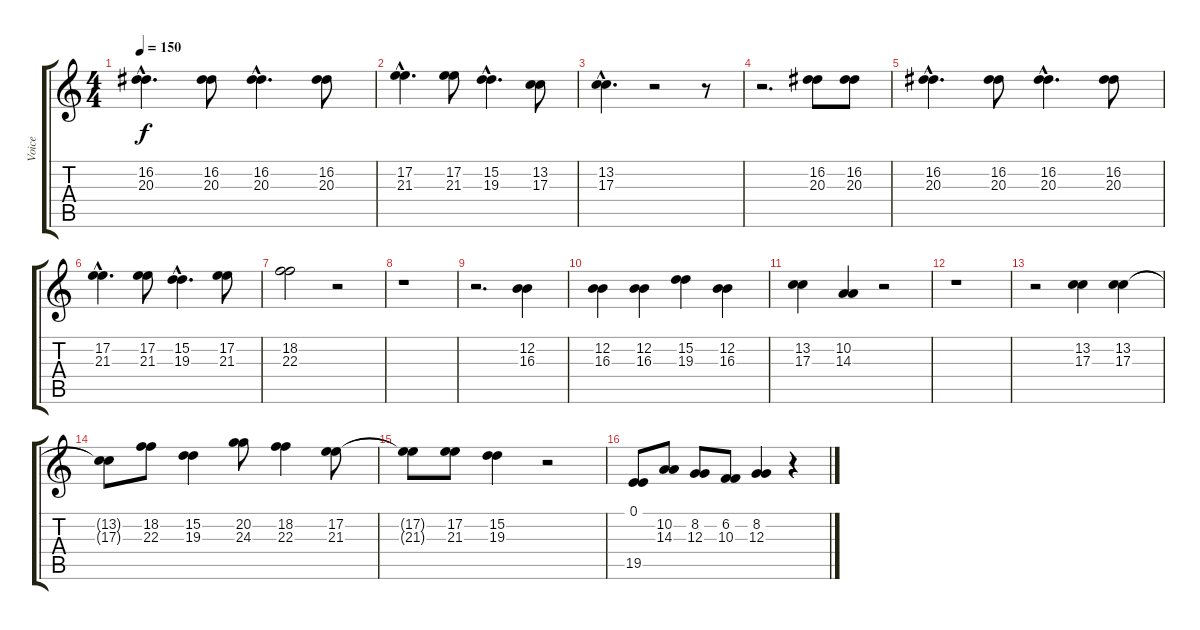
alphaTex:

\track ("Voice" "Voice") {instrument synthbrass1}
\staff {score tabs}
\tuning (E4 B3 G3 D3 A2 E2) {hide}
\ts (4 4)
\tempo 150
\clef g2
\ks c
(16.2{hac} 20.3{hac}).4{d dy f} (16.2 20.3).8 (16.2{hac} 20.3{hac}).4{d} (16.2 20.3).8 |
(17.2{hac} 21.3{hac}).4{d} (17.2 21.3).8 (15.2{hac} 19.3{hac}).4{d} (13.2 17.3).8 |
(13.2{hac} 17.3{hac}).4{d} r.2 r.8 |
r.2{d} (16.2 20.3).8 (16.2 20.3).8 |
(16.2{hac} 20.3{hac}).4{d} (16.2 20.3).8 (16.2{hac} 20.3{hac}).4{d} (16.2 20.3).8 |
(17.2{hac} 21.3{hac}).4{d} (17.2 21.3).8 (15.2{hac} 19.3{hac}).4{d} (17.2 21.3).8 |
(18.2 22.3).2 r.2 |
r.1 |
r.2{d} (12.2 16.3).4 |
(12.2 16.3).4 (12.2 16.3).4 (15.2 19.3).4 (12.2 16.3).4 |
(13.2 17.3).4 (10.2 14.3).4 r.2 |
r.1 |
r.2 (13.2 17.3).4 (13.2 17.3).4 |
(13.2{t} 17.3{t}).8 (18.2 22.3).8 (15.2 19.3).4 (20.2 24.3).8 (18.2 22.3).4 (17.2 21.3).8 |
(17.2{t} 21.3{t}).8 (17.2 21.3).8 (15.2 19.3).4 r.2 |
(0.1 19.5).8 (10.2 14.3).8 (8.2 12.3).8 (6.2 10.3).8 (8.2 12.3).4 r.4
